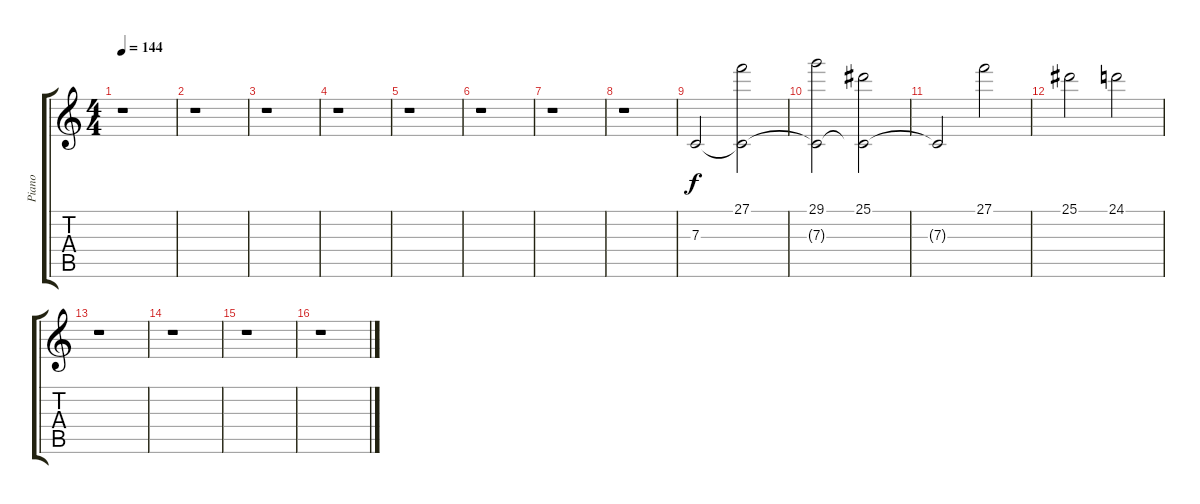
\track ("Piano" "Piano") {instrument acousticgrandpiano}
\staff {score tabs}
\tuning (D4 A3 F3 C3 G2 C2) {hide}
\ts (4 4)
\tempo 144
\clef g2
\ks c
r.1{dy f} |
r.1 |
r.1 |
r.1 |
r.1 |
r.1 |
r.1 |
r.1 |
7.3.2 (27.1 7.3{t}).2 |
(29.1 7.3{t}).2 (25.1 7.3{t}).2 |
7.3{t}.2 27.1.2 |
25.1.2 24.1.2 |
r.1 |
r.1 |
r.1 |
r.1
